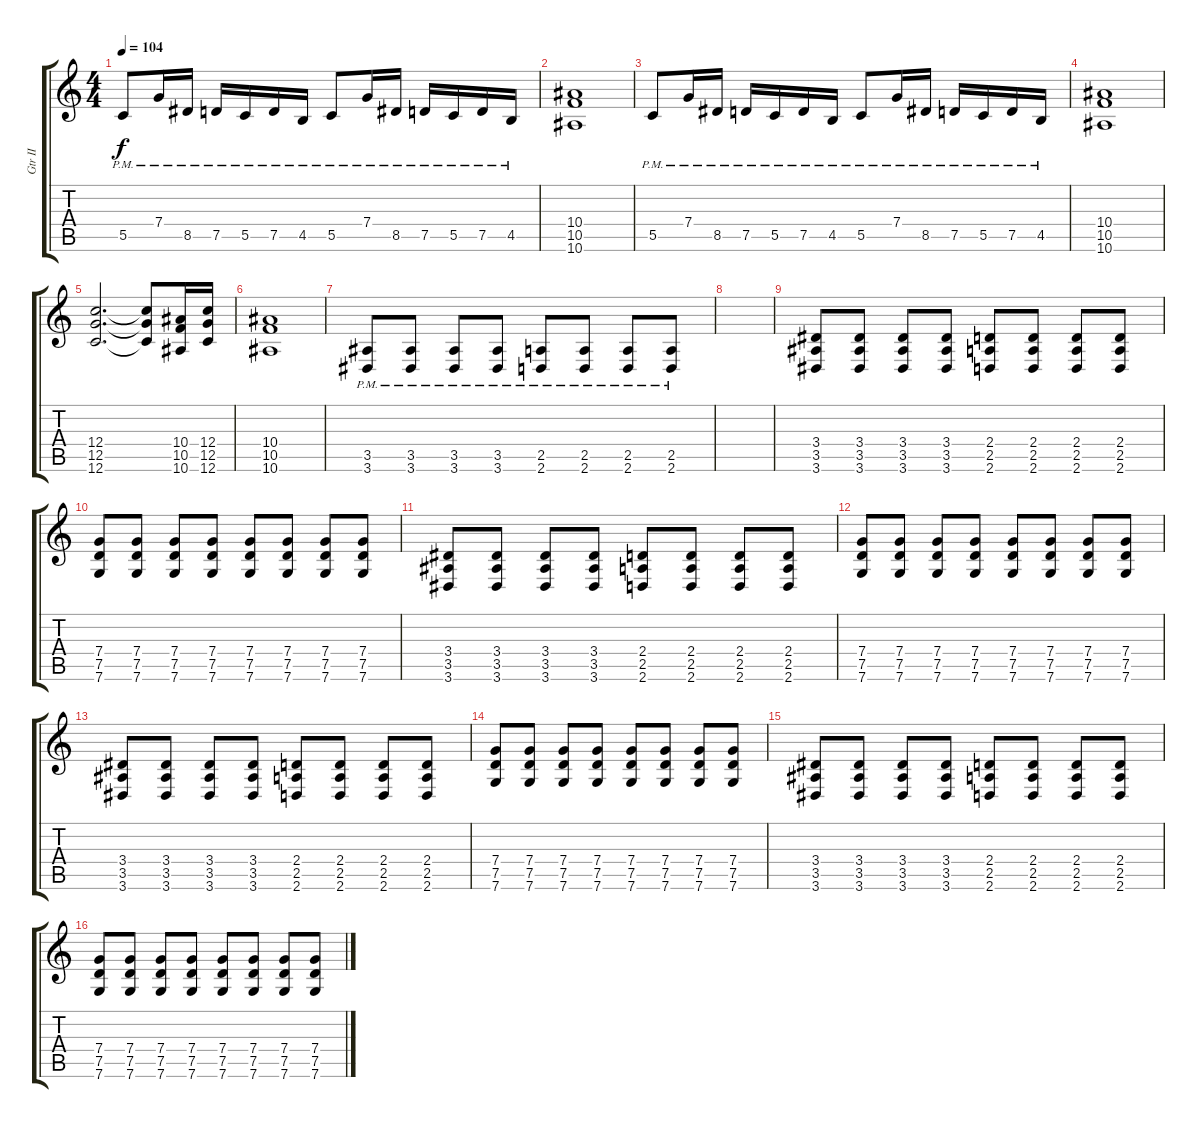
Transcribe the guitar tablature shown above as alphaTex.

\track ("Gtr II" "Gtr II") {instrument overdrivenguitar}
\staff {score tabs}
\tuning (D4 A3 F3 C3 G2 C2) {hide}
\ts (4 4)
\tempo 104
\clef g2
\ks c
5.5{pm}.8{dy f} 7.4{pm}.16 8.5{pm}.16 7.5{pm}.16 5.5{pm}.16 7.5{pm}.16 4.5{pm}.16 5.5{pm}.8 7.4{pm}.16 8.5{pm}.16 7.5{pm}.16 5.5{pm}.16 7.5{pm}.16 4.5{pm}.16 |
(10.4 10.5 10.6).1 |
5.5{pm}.8 7.4{pm}.16 8.5{pm}.16 7.5{pm}.16 5.5{pm}.16 7.5{pm}.16 4.5{pm}.16 5.5{pm}.8 7.4{pm}.16 8.5{pm}.16 7.5{pm}.16 5.5{pm}.16 7.5{pm}.16 4.5{pm}.16 |
(10.4 10.5 10.6).1 |
(12.4 12.5 12.6).2{d} (12.4{t} 12.5{t} 12.6{t}).8 (10.4 10.5 10.6).16 (12.4 12.5 12.6).16 |
(10.4 10.5 10.6).1 |
(3.5{pm} 3.6{pm}).8 (3.5{pm} 3.6{pm}).8 (3.5{pm} 3.6{pm}).8 (3.5{pm} 3.6{pm}).8 (2.5{pm} 2.6{pm}).8 (2.5{pm} 2.6{pm}).8 (2.5{pm} 2.6{pm}).8 (2.5{pm} 2.6{pm}).8 |
|
(3.4 3.5 3.6).8 (3.4 3.5 3.6).8 (3.4 3.5 3.6).8 (3.4 3.5 3.6).8 (2.4 2.5 2.6).8 (2.4 2.5 2.6).8 (2.4 2.5 2.6).8 (2.4 2.5 2.6).8 |
(7.4 7.5 7.6).8 (7.4 7.5 7.6).8 (7.4 7.5 7.6).8 (7.4 7.5 7.6).8 (7.4 7.5 7.6).8 (7.4 7.5 7.6).8 (7.4 7.5 7.6).8 (7.4 7.5 7.6).8 |
(3.4 3.5 3.6).8 (3.4 3.5 3.6).8 (3.4 3.5 3.6).8 (3.4 3.5 3.6).8 (2.4 2.5 2.6).8 (2.4 2.5 2.6).8 (2.4 2.5 2.6).8 (2.4 2.5 2.6).8 |
(7.4 7.5 7.6).8 (7.4 7.5 7.6).8 (7.4 7.5 7.6).8 (7.4 7.5 7.6).8 (7.4 7.5 7.6).8 (7.4 7.5 7.6).8 (7.4 7.5 7.6).8 (7.4 7.5 7.6).8 |
(3.4 3.5 3.6).8 (3.4 3.5 3.6).8 (3.4 3.5 3.6).8 (3.4 3.5 3.6).8 (2.4 2.5 2.6).8 (2.4 2.5 2.6).8 (2.4 2.5 2.6).8 (2.4 2.5 2.6).8 |
(7.4 7.5 7.6).8 (7.4 7.5 7.6).8 (7.4 7.5 7.6).8 (7.4 7.5 7.6).8 (7.4 7.5 7.6).8 (7.4 7.5 7.6).8 (7.4 7.5 7.6).8 (7.4 7.5 7.6).8 |
(3.4 3.5 3.6).8 (3.4 3.5 3.6).8 (3.4 3.5 3.6).8 (3.4 3.5 3.6).8 (2.4 2.5 2.6).8 (2.4 2.5 2.6).8 (2.4 2.5 2.6).8 (2.4 2.5 2.6).8 |
(7.4 7.5 7.6).8 (7.4 7.5 7.6).8 (7.4 7.5 7.6).8 (7.4 7.5 7.6).8 (7.4 7.5 7.6).8 (7.4 7.5 7.6).8 (7.4 7.5 7.6).8 (7.4 7.5 7.6).8
